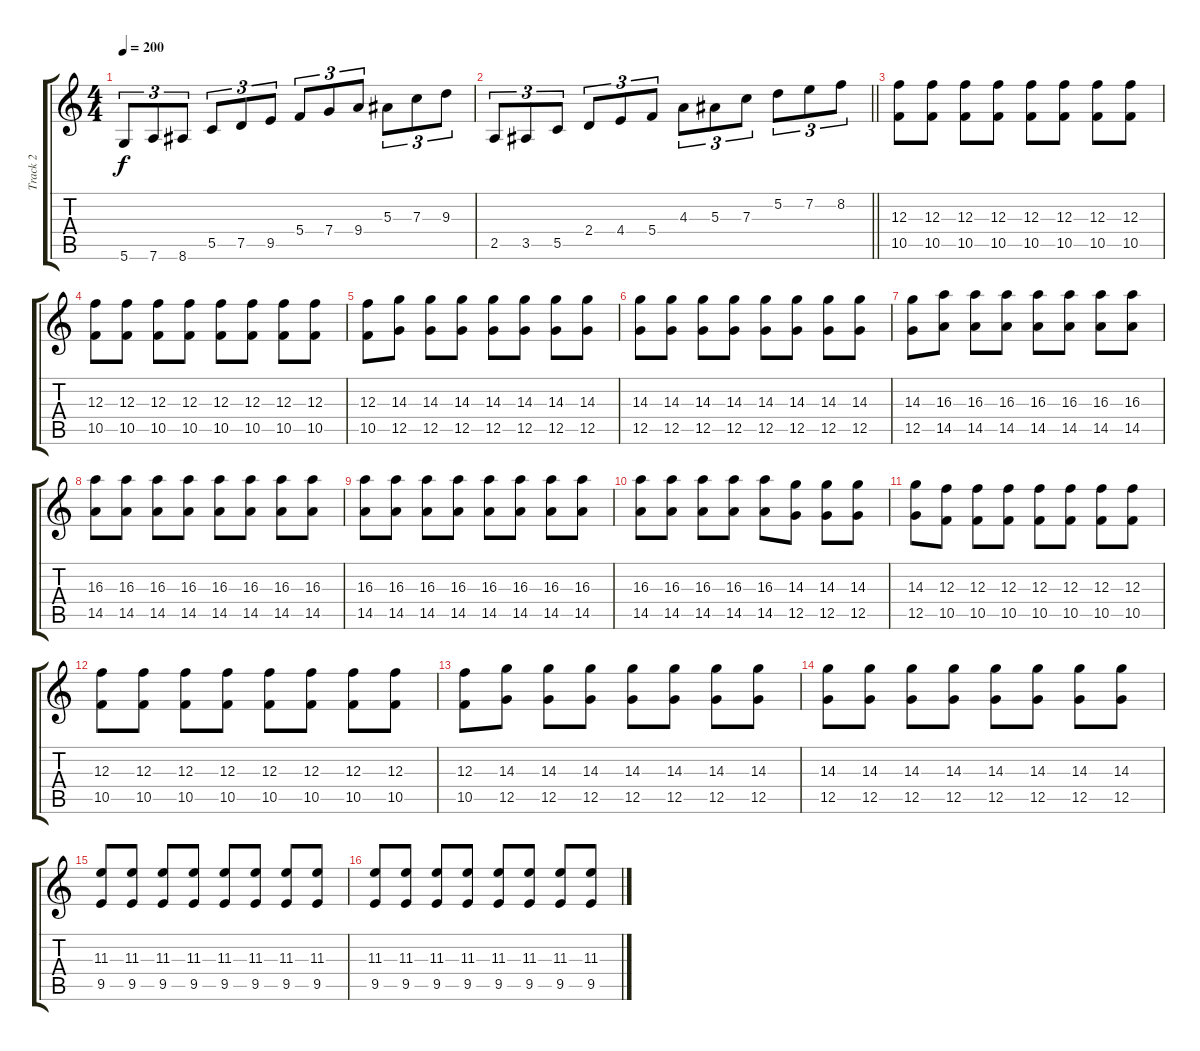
\track ("Track 2" "Track 2") {instrument distortionguitar}
\staff {score tabs}
\tuning (D4 A3 F3 C3 G2 D2) {hide}
\ts (4 4)
\tempo 200
\clef g2
\ks c
5.6.8{tu (3 2) dy f} 7.6.8{tu (3 2)} 8.6.8{tu (3 2)} 5.5.8{tu (3 2)} 7.5.8{tu (3 2)} 9.5.8{tu (3 2)} 5.4.8{tu (3 2)} 7.4.8{tu (3 2)} 9.4.8{tu (3 2)} 5.3.8{tu (3 2)} 7.3.8{tu (3 2)} 9.3.8{tu (3 2)} |
\barLineRight lightlight
2.5.8{tu (3 2)} 3.5.8{tu (3 2)} 5.5.8{tu (3 2)} 2.4.8{tu (3 2)} 4.4.8{tu (3 2)} 5.4.8{tu (3 2)} 4.3.8{tu (3 2)} 5.3.8{tu (3 2)} 7.3.8{tu (3 2)} 5.2.8{tu (3 2)} 7.2.8{tu (3 2)} 8.2.8{tu (3 2)} |
\section ("" "")
(12.3 10.5).8{volume 10} (12.3 10.5).8 (12.3 10.5).8 (12.3 10.5).8 (12.3 10.5).8 (12.3 10.5).8 (12.3 10.5).8 (12.3 10.5).8 |
(12.3 10.5).8 (12.3 10.5).8 (12.3 10.5).8 (12.3 10.5).8 (12.3 10.5).8 (12.3 10.5).8 (12.3 10.5).8 (12.3 10.5).8 |
(12.3 10.5).8 (14.3 12.5).8 (14.3 12.5).8 (14.3 12.5).8 (14.3 12.5).8 (14.3 12.5).8 (14.3 12.5).8 (14.3 12.5).8 |
(14.3 12.5).8 (14.3 12.5).8 (14.3 12.5).8 (14.3 12.5).8 (14.3 12.5).8 (14.3 12.5).8 (14.3 12.5).8 (14.3 12.5).8 |
(14.3 12.5).8 (16.3 14.5).8 (16.3 14.5).8 (16.3 14.5).8 (16.3 14.5).8 (16.3 14.5).8 (16.3 14.5).8 (16.3 14.5).8 |
(16.3 14.5).8 (16.3 14.5).8 (16.3 14.5).8 (16.3 14.5).8 (16.3 14.5).8 (16.3 14.5).8 (16.3 14.5).8 (16.3 14.5).8 |
(16.3 14.5).8 (16.3 14.5).8 (16.3 14.5).8 (16.3 14.5).8 (16.3 14.5).8 (16.3 14.5).8 (16.3 14.5).8 (16.3 14.5).8 |
(16.3 14.5).8 (16.3 14.5).8 (16.3 14.5).8 (16.3 14.5).8 (16.3 14.5).8 (14.3 12.5).8 (14.3 12.5).8 (14.3 12.5).8 |
(14.3 12.5).8 (12.3 10.5).8 (12.3 10.5).8 (12.3 10.5).8 (12.3 10.5).8 (12.3 10.5).8 (12.3 10.5).8 (12.3 10.5).8 |
(12.3 10.5).8 (12.3 10.5).8 (12.3 10.5).8 (12.3 10.5).8 (12.3 10.5).8 (12.3 10.5).8 (12.3 10.5).8 (12.3 10.5).8 |
(12.3 10.5).8 (14.3 12.5).8 (14.3 12.5).8 (14.3 12.5).8 (14.3 12.5).8 (14.3 12.5).8 (14.3 12.5).8 (14.3 12.5).8 |
(14.3 12.5).8 (14.3 12.5).8 (14.3 12.5).8 (14.3 12.5).8 (14.3 12.5).8 (14.3 12.5).8 (14.3 12.5).8 (14.3 12.5).8 |
(11.3 9.5).8 (11.3 9.5).8 (11.3 9.5).8 (11.3 9.5).8 (11.3 9.5).8 (11.3 9.5).8 (11.3 9.5).8 (11.3 9.5).8 |
(11.3 9.5).8 (11.3 9.5).8 (11.3 9.5).8 (11.3 9.5).8 (11.3 9.5).8 (11.3 9.5).8 (11.3 9.5).8 (11.3 9.5).8
